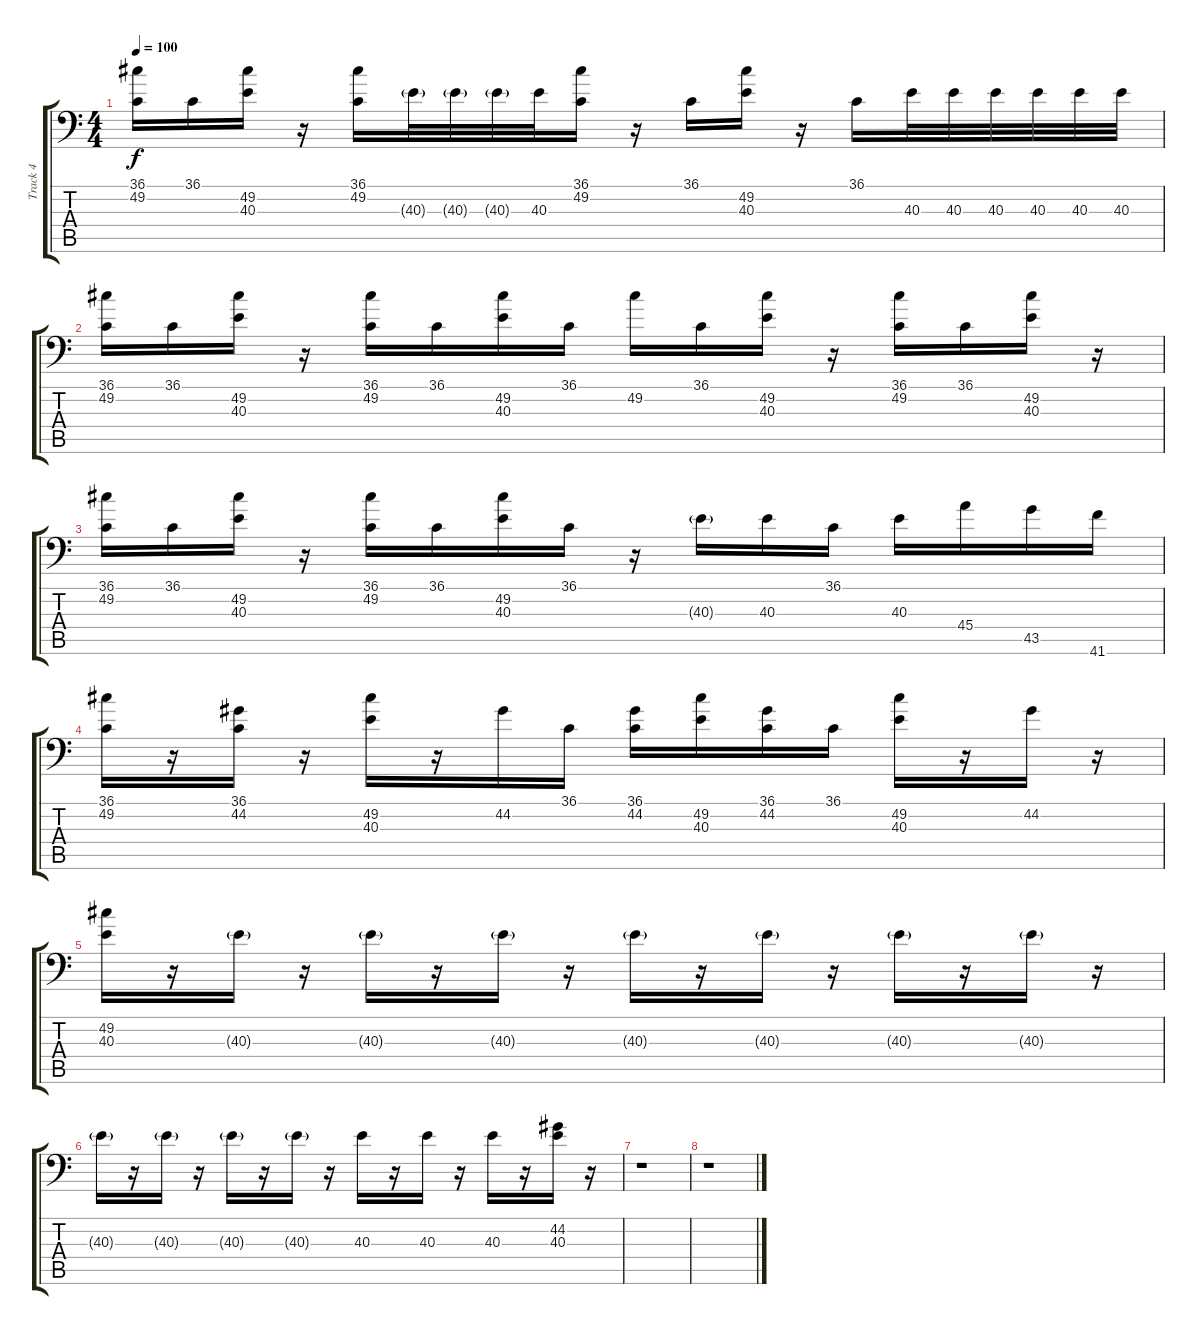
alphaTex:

\track ("Track 4" "Track 4") {instrument acousticgrandpiano}
\staff {score tabs}
\tuning (C-1 C-1 C-1 C-1 C-1 C-1) {hide}
\ts (4 4)
\tempo 100
\clef f4
\ks c
(36.1 49.2).16{dy f} 36.1.16 (49.2 40.3).16 r.16 (36.1 49.2).16 40.3{g}.32 40.3{g}.32 40.3{g}.32 40.3.32 (36.1 49.2).16 r.16 36.1.16 (49.2 40.3).16 r.16 36.1.16 40.3.32 40.3.32 40.3.32 40.3.32 40.3.32 40.3.32 |
(36.1 49.2).16 36.1.16 (49.2 40.3).16 r.16 (36.1 49.2).16 36.1.16 (49.2 40.3).16 36.1.16 49.2.16 36.1.16 (49.2 40.3).16 r.16 (36.1 49.2).16 36.1.16 (49.2 40.3).16 r.16 |
(36.1 49.2).16 36.1.16 (49.2 40.3).16 r.16 (36.1 49.2).16 36.1.16 (49.2 40.3).16 36.1.16 r.16 40.3{g}.16 40.3.16 36.1.16 40.3.16 45.4.16 43.5.16 41.6.16 |
(36.1 49.2).16 r.16 (36.1 44.2).16 r.16 (49.2 40.3).16 r.16 44.2.16 36.1.16 (36.1 44.2).16 (49.2 40.3).16 (36.1 44.2).16 36.1.16 (49.2 40.3).16 r.16 44.2.16 r.16 |
(49.2 40.3).16 r.16 40.3{g}.16 r.16 40.3{g}.16 r.16 40.3{g}.16 r.16 40.3{g}.16 r.16 40.3{g}.16 r.16 40.3{g}.16 r.16 40.3{g}.16 r.16 |
40.3{g}.16 r.16 40.3{g}.16 r.16 40.3{g}.16 r.16 40.3{g}.16 r.16 40.3.16 r.16 40.3.16 r.16 40.3.16 r.16 (44.2 40.3).16 r.16 |
r.1 |
r.1
